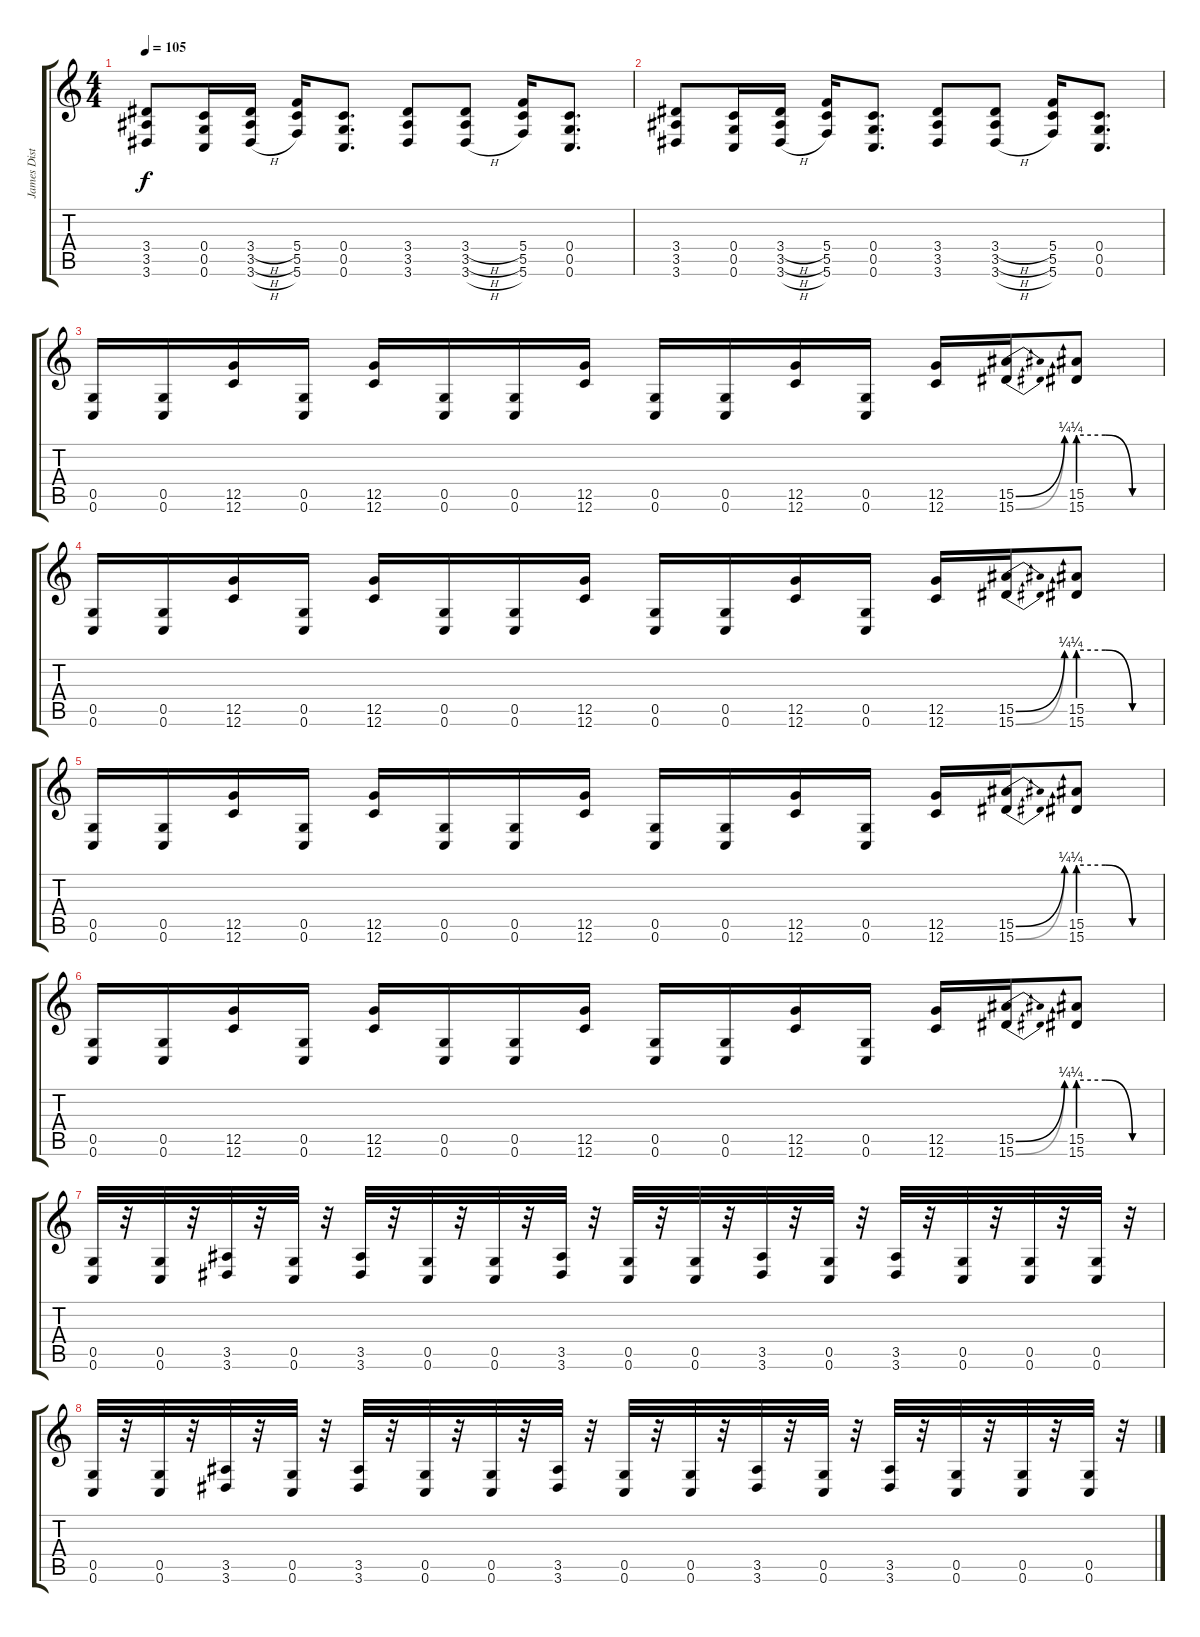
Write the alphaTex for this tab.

\track ("James Distortion" "James Dist") {instrument distortionguitar}
\staff {score tabs}
\tuning (D4 A3 F3 C3 G2 C2) {hide}
\ts (4 4)
\tempo 105
\clef g2
\ks c
(3.4 3.5 3.6).8{dy f} (0.4 0.5 0.6).16 (3.4{h} 3.5{h} 3.6{h}).16 (5.4 5.5 5.6).16 (0.4 0.5 0.6).8{d} (3.4 3.5 3.6).8 (3.4{h} 3.5{h} 3.6{h}).8 (5.4 5.5 5.6).16 (0.4 0.5 0.6).8{d} |
(3.4 3.5 3.6).8 (0.4 0.5 0.6).16 (3.4{h} 3.5{h} 3.6{h}).16 (5.4 5.5 5.6).16 (0.4 0.5 0.6).8{d} (3.4 3.5 3.6).8 (3.4{h} 3.5{h} 3.6{h}).8 (5.4 5.5 5.6).16 (0.4 0.5 0.6).8{d} |
(0.5 0.6).16 (0.5 0.6).16 (12.5 12.6).16 (0.5 0.6).16 (12.5 12.6).16 (0.5 0.6).16 (0.5 0.6).16 (12.5 12.6).16 (0.5 0.6).16 (0.5 0.6).16 (12.5 12.6).16 (0.5 0.6).16 (12.5 12.6).16 (15.5{be (bend 0 0 60 1)} 15.6{be (bend 0 0 60 1)}).16 (15.5{be (custom 0 1 20 1 40 0 60 0)} 15.6{be (custom 0 1 20 1 40 0 60 0)}).8 |
(0.5 0.6).16 (0.5 0.6).16 (12.5 12.6).16 (0.5 0.6).16 (12.5 12.6).16 (0.5 0.6).16 (0.5 0.6).16 (12.5 12.6).16 (0.5 0.6).16 (0.5 0.6).16 (12.5 12.6).16 (0.5 0.6).16 (12.5 12.6).16 (15.5{be (bend 0 0 60 1)} 15.6{be (bend 0 0 60 1)}).16 (15.5{be (custom 0 1 20 1 40 0 60 0)} 15.6{be (custom 0 1 20 1 40 0 60 0)}).8 |
(0.5 0.6).16 (0.5 0.6).16 (12.5 12.6).16 (0.5 0.6).16 (12.5 12.6).16 (0.5 0.6).16 (0.5 0.6).16 (12.5 12.6).16 (0.5 0.6).16 (0.5 0.6).16 (12.5 12.6).16 (0.5 0.6).16 (12.5 12.6).16 (15.5{be (bend 0 0 60 1)} 15.6{be (bend 0 0 60 1)}).16 (15.5{be (custom 0 1 20 1 40 0 60 0)} 15.6{be (custom 0 1 20 1 40 0 60 0)}).8 |
(0.5 0.6).16 (0.5 0.6).16 (12.5 12.6).16 (0.5 0.6).16 (12.5 12.6).16 (0.5 0.6).16 (0.5 0.6).16 (12.5 12.6).16 (0.5 0.6).16 (0.5 0.6).16 (12.5 12.6).16 (0.5 0.6).16 (12.5 12.6).16 (15.5{be (bend 0 0 60 1)} 15.6{be (bend 0 0 60 1)}).16 (15.5{be (custom 0 1 20 1 40 0 60 0)} 15.6{be (custom 0 1 20 1 40 0 60 0)}).8 |
(0.5 0.6).32 r.32 (0.5 0.6).32 r.32 (3.5 3.6).32 r.32 (0.5 0.6).32 r.32 (3.5 3.6).32 r.32 (0.5 0.6).32 r.32 (0.5 0.6).32 r.32 (3.5 3.6).32 r.32 (0.5 0.6).32 r.32 (0.5 0.6).32 r.32 (3.5 3.6).32 r.32 (0.5 0.6).32 r.32 (3.5 3.6).32 r.32 (0.5 0.6).32 r.32 (0.5 0.6).32 r.32 (0.5 0.6).32 r.32 |
(0.5 0.6).32 r.32 (0.5 0.6).32 r.32 (3.5 3.6).32 r.32 (0.5 0.6).32 r.32 (3.5 3.6).32 r.32 (0.5 0.6).32 r.32 (0.5 0.6).32 r.32 (3.5 3.6).32 r.32 (0.5 0.6).32 r.32 (0.5 0.6).32 r.32 (3.5 3.6).32 r.32 (0.5 0.6).32 r.32 (3.5 3.6).32 r.32 (0.5 0.6).32 r.32 (0.5 0.6).32 r.32 (0.5 0.6).32 r.32
